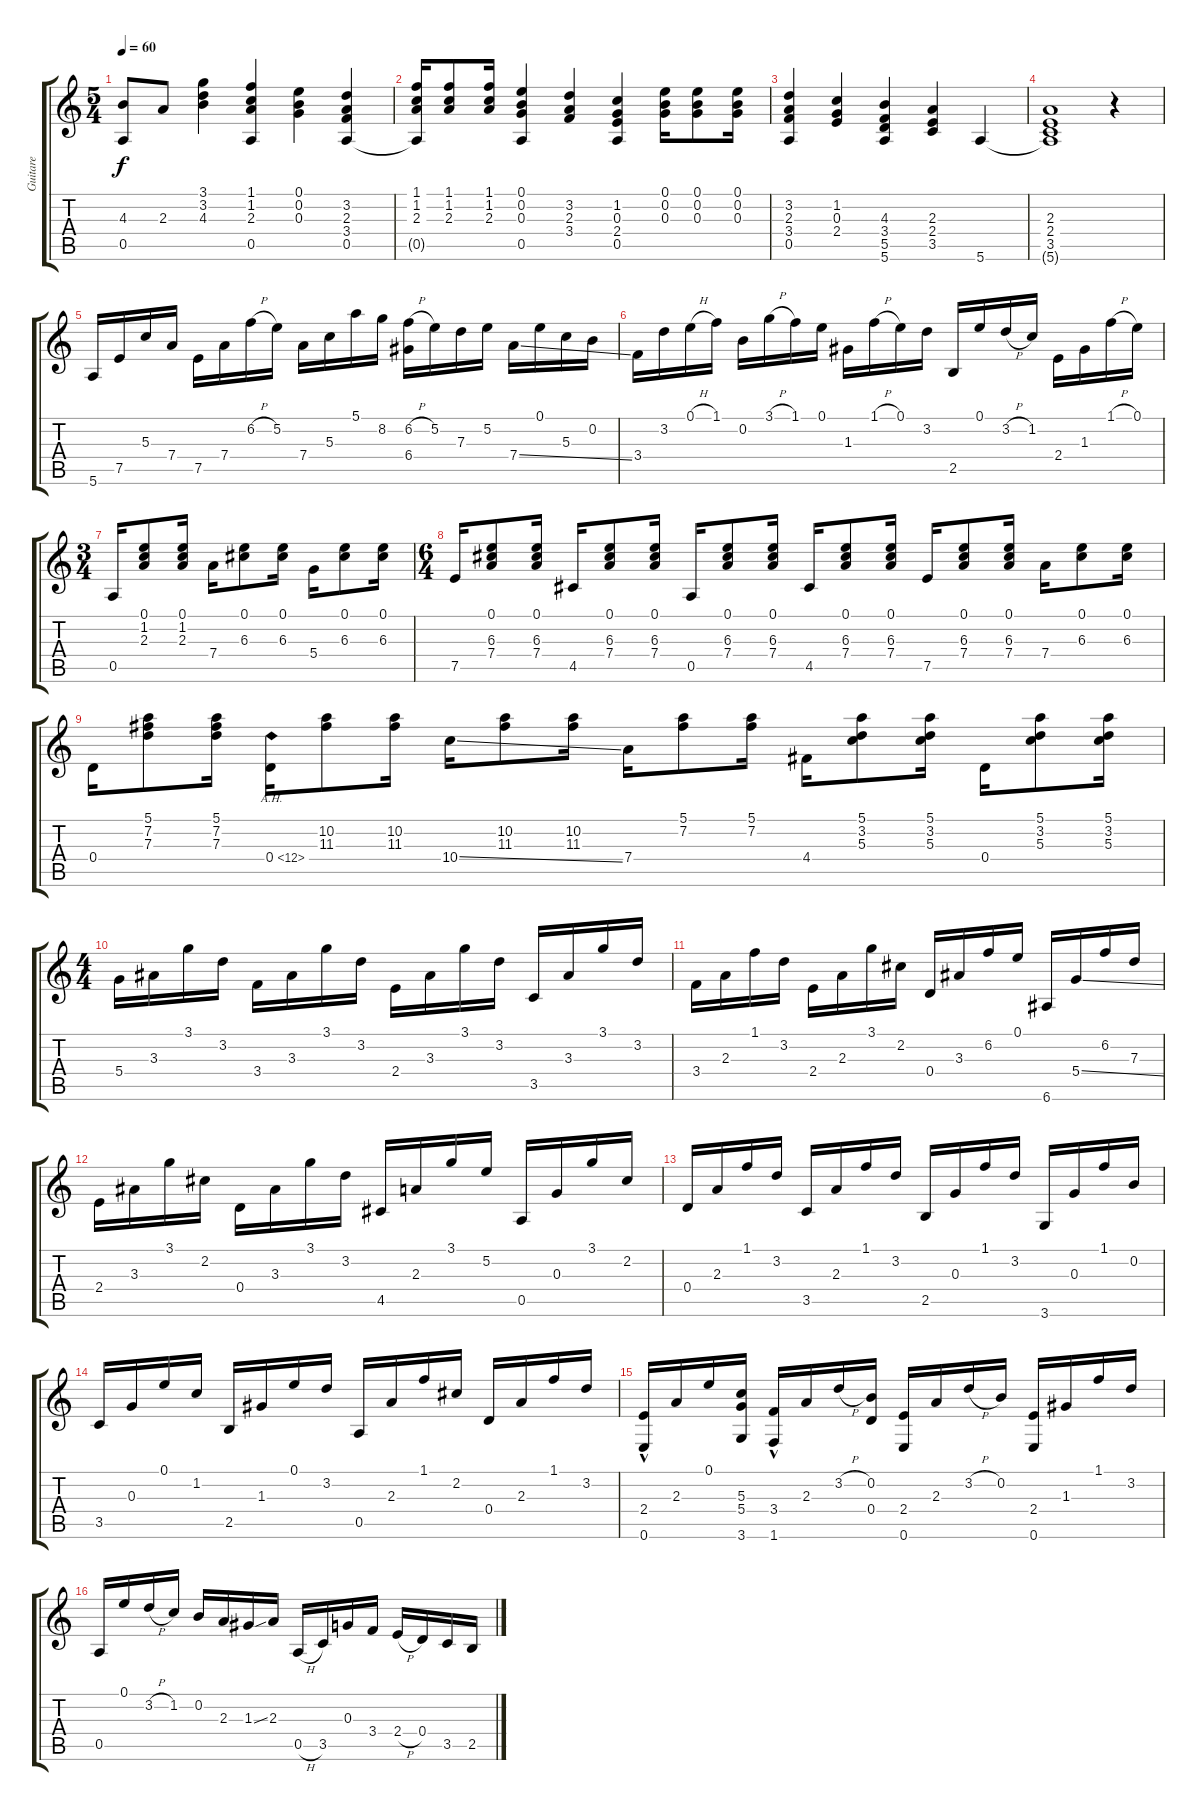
\track ("Guitare" "Guitare") {instrument acousticguitarnylon}
\staff {score tabs}
\tuning (E4 B3 G3 D3 A2 E2) {hide}
\ts (5 4)
\tempo 60
\clef g2
\ks c
(4.3 0.5).8{dy f} 2.3.8 (3.1 3.2 4.3).4 (1.1 1.2 2.3 0.5).4 (0.1 0.2 0.3).4 (3.2 2.3 3.4 0.5).4 |
(1.1 1.2 2.3 0.5{t}).16 (1.1 1.2 2.3).8 (1.1 1.2 2.3).16 (0.1 0.2 0.3 0.5).4 (3.2 2.3 3.4).4 (1.2 0.3 2.4 0.5).4 (0.1 0.2 0.3).16 (0.1 0.2 0.3).8 (0.1 0.2 0.3).16 |
(3.2 2.3 3.4 0.5).4 (1.2 0.3 2.4).4 (4.3 3.4 5.5 5.6).4 (2.3 2.4 3.5).4 5.6.4 |
(2.3 2.4 3.5 5.6{t}).1 r.4 |
5.6.16 7.5.16 5.3.16 7.4.16 7.5.16 7.4.16 6.2{h}.16 5.2.16 7.4.16 5.3.16 5.1.16 8.2.16 (6.2{h} 6.4).16 5.2.16 7.3.16 5.2.16 7.4{ss}.16 0.1.16 5.3.16 0.2.16 |
3.4.16 3.2.16 0.1{h}.16 1.1.16 0.2.16 3.1{h}.16 1.1.16 0.1.16 1.3.16 1.1{h}.16 0.1.16 3.2.16 2.5.16 0.1.16 3.2{h}.16 1.2.16 2.4.16 1.3.16 1.1{h}.16 0.1.16 |
\ts (3 4)
0.5.16 (0.1 1.2 2.3).8 (0.1 1.2 2.3).16 7.4.16 (0.1 6.3).8 (0.1 6.3).16 5.4.16 (0.1 6.3).8 (0.1 6.3).16 |
\ts (6 4)
7.5.16 (0.1 6.3 7.4).8 (0.1 6.3 7.4).16 4.5.16 (0.1 6.3 7.4).8 (0.1 6.3 7.4).16 0.5.16 (0.1 6.3 7.4).8 (0.1 6.3 7.4).16 4.5.16 (0.1 6.3 7.4).8 (0.1 6.3 7.4).16 7.5.16 (0.1 6.3 7.4).8 (0.1 6.3 7.4).16 7.4.16 (0.1 6.3).8 (0.1 6.3).16 |
0.4.16 (5.1 7.2 7.3).8 (5.1 7.2 7.3).16 0.4{ah 12}.16 (10.2 11.3).8 (10.2 11.3).16 10.4{ss}.16 (10.2 11.3).8 (10.2 11.3).16 7.4.16 (5.1 7.2).8 (5.1 7.2).16 4.4.16 (5.1 3.2 5.3).8 (5.1 3.2 5.3).16 0.4.16 (5.1 3.2 5.3).8 (5.1 3.2 5.3).16 |
\ts (4 4)
5.4.16 3.3.16 3.1.16 3.2.16 3.4.16 3.3.16 3.1.16 3.2.16 2.4.16 3.3.16 3.1.16 3.2.16 3.5.16 3.3.16 3.1.16 3.2.16 |
3.4.16 2.3.16 1.1.16 3.2.16 2.4.16 2.3.16 3.1.16 2.2.16 0.4.16 3.3.16 6.2.16 0.1.16 6.6.16 5.4{ss}.16 6.2.16 7.3.16 |
2.4.16 3.3.16 3.1.16 2.2.16 0.4.16 3.3.16 3.1.16 3.2.16 4.5.16 2.3.16 3.1.16 5.2.16 0.5.16 0.3.16 3.1.16 2.2.16 |
0.4.16 2.3.16 1.1.16 3.2.16 3.5.16 2.3.16 1.1.16 3.2.16 2.5.16 0.3.16 1.1.16 3.2.16 3.6.16 0.3.16 1.1.16 0.2.16 |
3.5.16 0.3.16 0.1.16 1.2.16 2.5.16 1.3.16 0.1.16 3.2.16 0.5.16 2.3.16 1.1.16 2.2.16 0.4.16 2.3.16 1.1.16 3.2.16 |
(2.4{hac} 0.6{hac}).16 2.3.16 0.1.16 (5.3 5.4 3.6).16 (3.4{hac} 1.6{hac}).16 2.3.16 3.2{h}.16 (0.2 0.4).16 (2.4 0.6).16 2.3.16 3.2{h}.16 0.2.16 (2.4 0.6).16 1.3.16 1.1.16 3.2.16 |
0.5.16 0.1.16 3.2{h}.16 1.2.16 0.2.16 2.3.16 1.3{ss}.16 2.3.16 0.5{h}.16 3.5.16 0.3.16 3.4.16 2.4{h}.16 0.4.16 3.5.16 2.5.16
